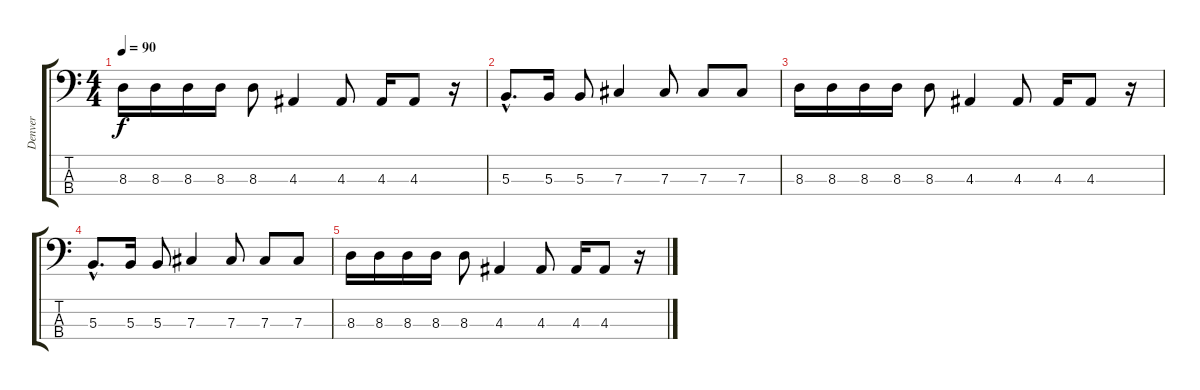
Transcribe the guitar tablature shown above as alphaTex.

\track ("Denver" "Denver") {instrument electricbasspick}
\staff {score tabs}
\tuning (E2 B1 Gb1 B0) {hide}
\ts (4 4)
\tempo 90
\clef f4
\ks c
8.3.16{dy f} 8.3.16 8.3.16 8.3.16 8.3.8 4.3.4 4.3.8 4.3.16 4.3.8 r.16 |
5.3{hac}.8{d} 5.3.16 5.3.8 7.3.4 7.3.8 7.3.8 7.3.8 |
8.3.16 8.3.16 8.3.16 8.3.16 8.3.8 4.3.4 4.3.8 4.3.16 4.3.8 r.16 |
5.3{hac}.8{d} 5.3.16 5.3.8 7.3.4 7.3.8 7.3.8 7.3.8 |
8.3.16 8.3.16 8.3.16 8.3.16 8.3.8 4.3.4 4.3.8 4.3.16 4.3.8 r.16
